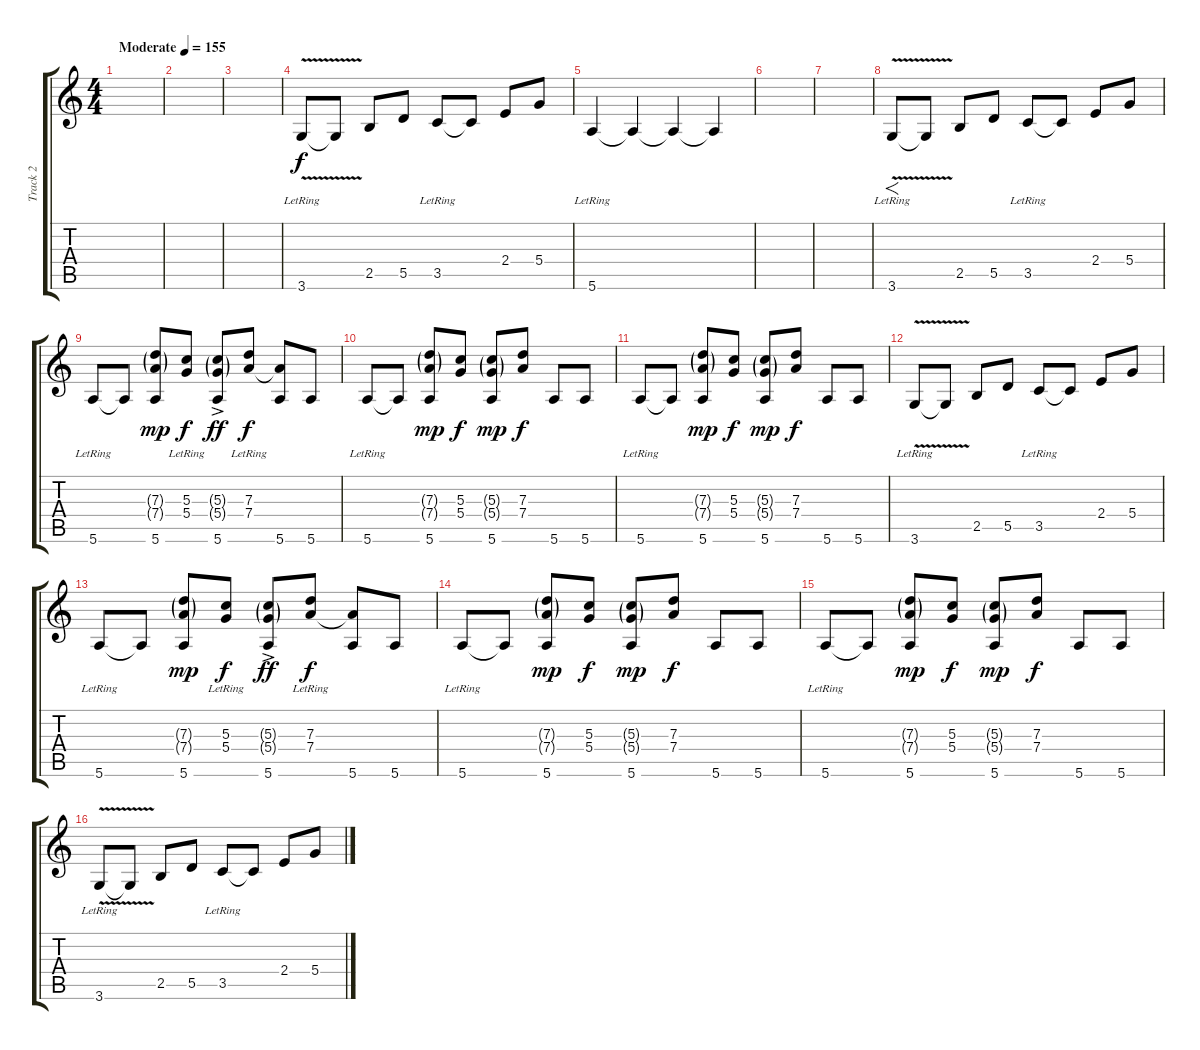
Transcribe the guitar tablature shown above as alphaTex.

\track ("Track 2" "Track 2") {instrument overdrivenguitar}
\staff {score tabs}
\tuning (E4 B3 G3 D3 A2 E2) {hide}
\ts (4 4)
\tempo (155 "Moderate")
\clef g2
\ks c
|
|
|
3.6{v lr}.8 3.6{t}.8 2.5.8 5.5.8 3.5{lr}.8 3.5{t}.8 2.4.8 5.4.8 |
5.6{lr}.4 5.6{t}.4 5.6{t}.4 5.6{t}.4 |
|
|
3.6{v lr}.8{f} 3.6{t}.8 2.5.8 5.5.8 3.5{lr}.8 3.5{t}.8 2.4.8 5.4.8 |
5.6{lr}.8 5.6{t}.8 (7.3{g} 7.4{g} 5.6).8{dy mp} (5.3 5.4{lr}).8{dy f} (5.3{g} 5.4{g} 5.6{ac}).8{dy ff} (7.3 7.4{lr}).8{dy f} (7.4{t} 5.6).8 5.6.8 |
5.6{lr}.8 5.6{t}.8 (7.3{g} 7.4{g} 5.6).8{dy mp} (5.3 5.4).8{dy f} (5.3{g} 5.4{g} 5.6).8{dy mp} (7.3 7.4).8{dy f} 5.6.8 5.6.8 |
5.6{lr}.8 5.6{t}.8 (7.3{g} 7.4{g} 5.6).8{dy mp} (5.3 5.4).8{dy f} (5.3{g} 5.4{g} 5.6).8{dy mp} (7.3 7.4).8{dy f} 5.6.8 5.6.8 |
3.6{v lr}.8 3.6{t}.8 2.5.8 5.5.8 3.5{lr}.8 3.5{t}.8 2.4.8 5.4.8 |
5.6{lr}.8 5.6{t}.8 (7.3{g} 7.4{g} 5.6).8{dy mp} (5.3 5.4{lr}).8{dy f} (5.3{g} 5.4{g} 5.6{ac}).8{dy ff} (7.3 7.4{lr}).8{dy f} (7.4{t} 5.6).8 5.6.8 |
5.6{lr}.8 5.6{t}.8 (7.3{g} 7.4{g} 5.6).8{dy mp} (5.3 5.4).8{dy f} (5.3{g} 5.4{g} 5.6).8{dy mp} (7.3 7.4).8{dy f} 5.6.8 5.6.8 |
5.6{lr}.8 5.6{t}.8 (7.3{g} 7.4{g} 5.6).8{dy mp} (5.3 5.4).8{dy f} (5.3{g} 5.4{g} 5.6).8{dy mp} (7.3 7.4).8{dy f} 5.6.8 5.6.8 |
3.6{v lr}.8 3.6{t}.8 2.5.8 5.5.8 3.5{lr}.8 3.5{t}.8 2.4.8 5.4.8
